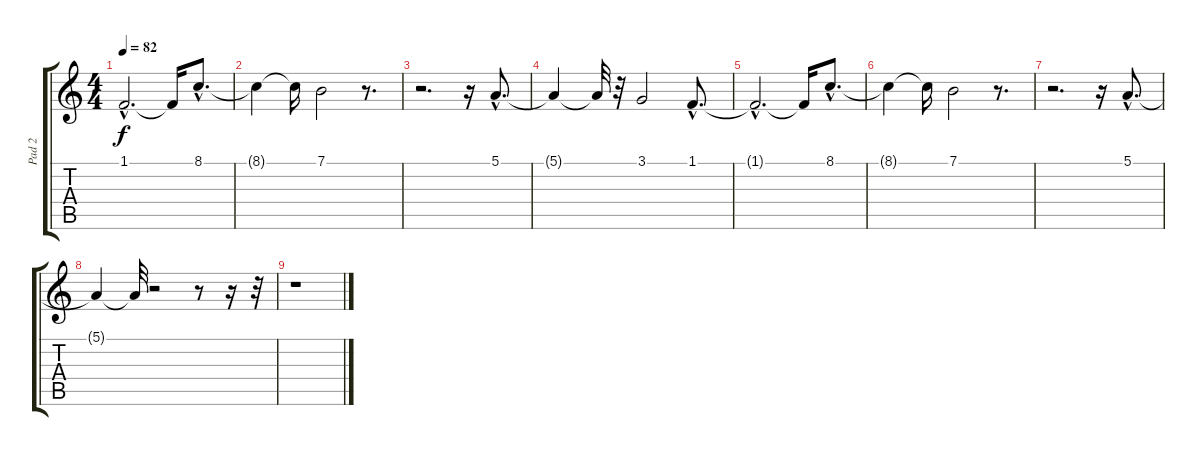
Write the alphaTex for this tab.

\track ("Pad 2" "Pad 2") {instrument pad2warm}
\staff {score tabs}
\tuning (E4 B3 G3 D3 A2 E2) {hide}
\ts (4 4)
\tempo 82
\clef g2
\ks c
1.1{hac t}.2{d dy f} 1.1{t}.16 8.1{hac}.8{d} |
8.1{t}.4 8.1{t}.16 7.1.2 r.8{d} |
r.2{d} r.16 5.1{hac}.8{d} |
5.1{t}.4 5.1{t}.32 r.32 3.1.2 1.1{hac}.8{d} |
1.1{hac t}.2{d} 1.1{t}.16 8.1{hac}.8{d} |
8.1{t}.4 8.1{t}.16 7.1.2 r.8{d} |
r.2{d} r.16 5.1{hac}.8{d} |
5.1{t}.4 5.1{t}.32 r.2 r.8 r.16 r.32 |
r.1
